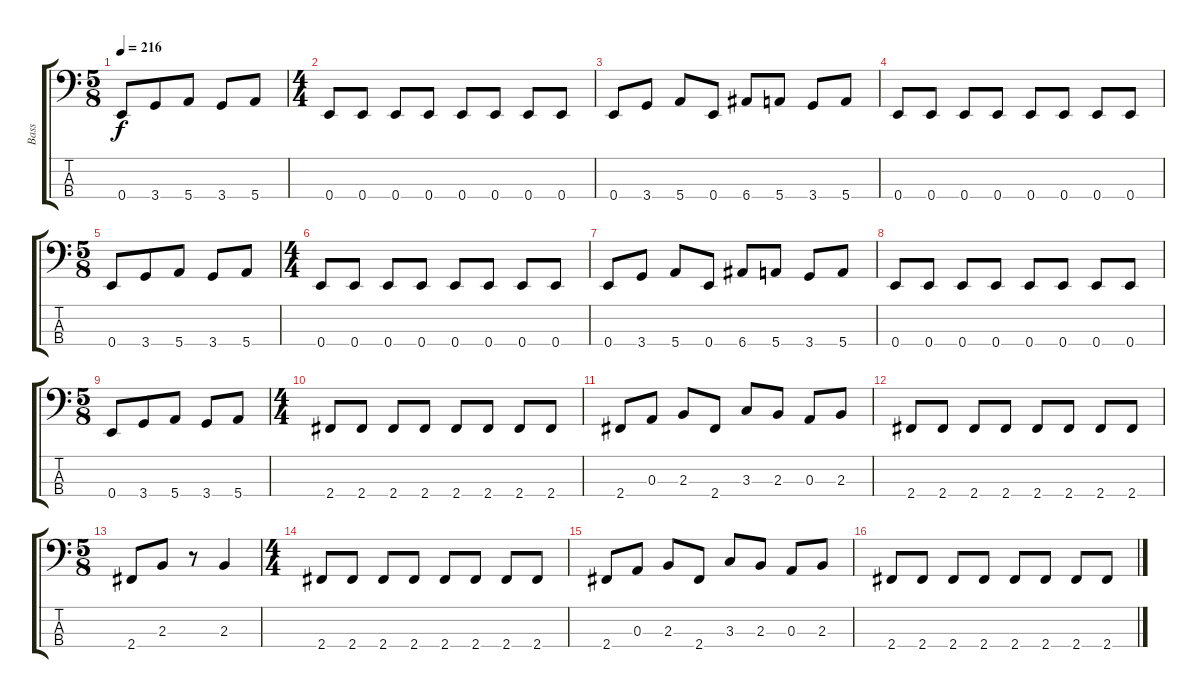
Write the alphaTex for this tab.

\track ("Bass" "Bass") {instrument electricbassfinger}
\staff {score tabs}
\tuning (G2 D2 A1 E1) {hide}
\ts (5 8)
\tempo 216
\clef f4
\ks c
0.4.8{dy f} 3.4.8 5.4.8 3.4.8 5.4.8 |
\ts (4 4)
0.4.8 0.4.8 0.4.8 0.4.8 0.4.8 0.4.8 0.4.8 0.4.8 |
0.4.8 3.4.8 5.4.8 0.4.8 6.4.8 5.4.8 3.4.8 5.4.8 |
0.4.8 0.4.8 0.4.8 0.4.8 0.4.8 0.4.8 0.4.8 0.4.8 |
\ts (5 8)
0.4.8 3.4.8 5.4.8 3.4.8 5.4.8 |
\ts (4 4)
0.4.8 0.4.8 0.4.8 0.4.8 0.4.8 0.4.8 0.4.8 0.4.8 |
0.4.8 3.4.8 5.4.8 0.4.8 6.4.8 5.4.8 3.4.8 5.4.8 |
0.4.8 0.4.8 0.4.8 0.4.8 0.4.8 0.4.8 0.4.8 0.4.8 |
\ts (5 8)
0.4.8 3.4.8 5.4.8 3.4.8 5.4.8 |
\ts (4 4)
2.4.8 2.4.8 2.4.8 2.4.8 2.4.8 2.4.8 2.4.8 2.4.8 |
2.4.8 0.3.8 2.3.8 2.4.8 3.3.8 2.3.8 0.3.8 2.3.8 |
2.4.8 2.4.8 2.4.8 2.4.8 2.4.8 2.4.8 2.4.8 2.4.8 |
\ts (5 8)
2.4.8 2.3.8 r.8 2.3.4 |
\ts (4 4)
2.4.8 2.4.8 2.4.8 2.4.8 2.4.8 2.4.8 2.4.8 2.4.8 |
2.4.8 0.3.8 2.3.8 2.4.8 3.3.8 2.3.8 0.3.8 2.3.8 |
2.4.8 2.4.8 2.4.8 2.4.8 2.4.8 2.4.8 2.4.8 2.4.8
